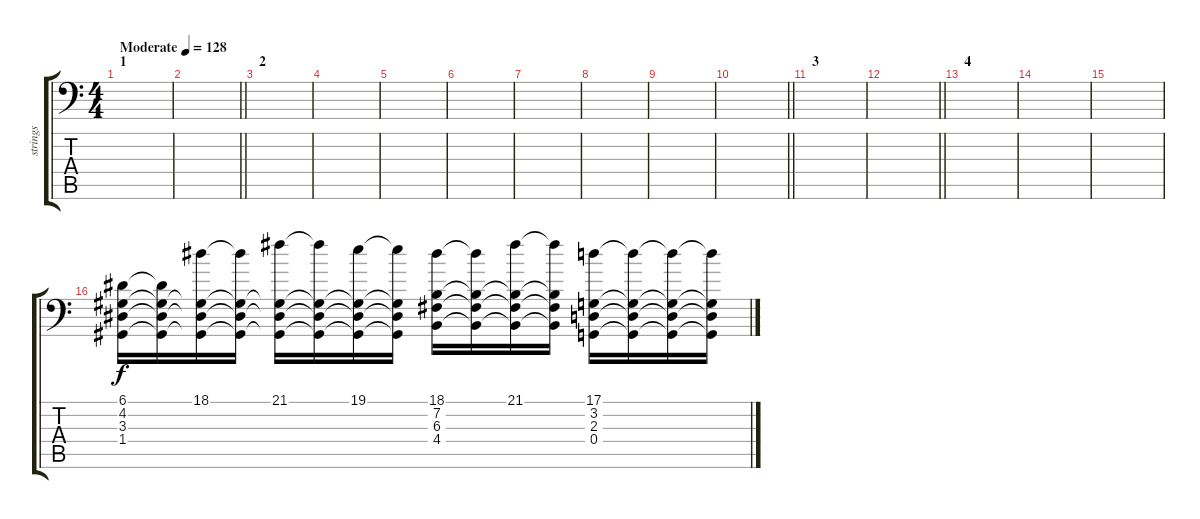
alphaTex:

\track ("strings" "strings") {instrument stringensemble1}
\staff {score tabs}
\tuning (A3 E3 C3 G2 D2 G1) {hide}
\ts (4 4)
\section ("" "1")
\tempo (128 "Moderate")
\clef f4
\ks c
|
\barLineRight lightlight
|
\section ("" "2")
|
|
|
|
|
|
|
\barLineRight lightlight
|
\section ("" "3")
|
\barLineRight lightlight
|
\section ("" "4")
|
|
|
(6.1 4.2 3.3 1.4).16{instrument stringensemble1} (6.1{t} 4.2{t} 3.3{t} 1.4{t}).16 (18.1 4.2{t} 3.3{t} 1.4{t}).16 (18.1{t} 4.2{t} 3.3{t} 1.4{t}).16 (21.1 4.2{t} 3.3{t} 1.4{t}).16 (21.1{t} 4.2{t} 3.3{t} 1.4{t}).16 (19.1 4.2{t} 3.3{t} 1.4{t}).16 (19.1{t} 4.2{t} 3.3{t} 1.4{t}).16 (18.1 7.2 6.3 4.4).16 (18.1{t} 7.2{t} 6.3{t} 4.4{t}).16 (21.1 7.2{t} 6.3{t} 4.4{t}).16 (21.1{t} 7.2{t} 6.3{t} 4.4{t}).16 (17.1 3.2 2.3 0.4).16 (17.1{t} 3.2{t} 2.3{t} 0.4{t}).16 (17.1{t} 3.2{t} 2.3{t} 0.4{t}).16 (17.1{t} 3.2{t} 2.3{t} 0.4{t}).16
